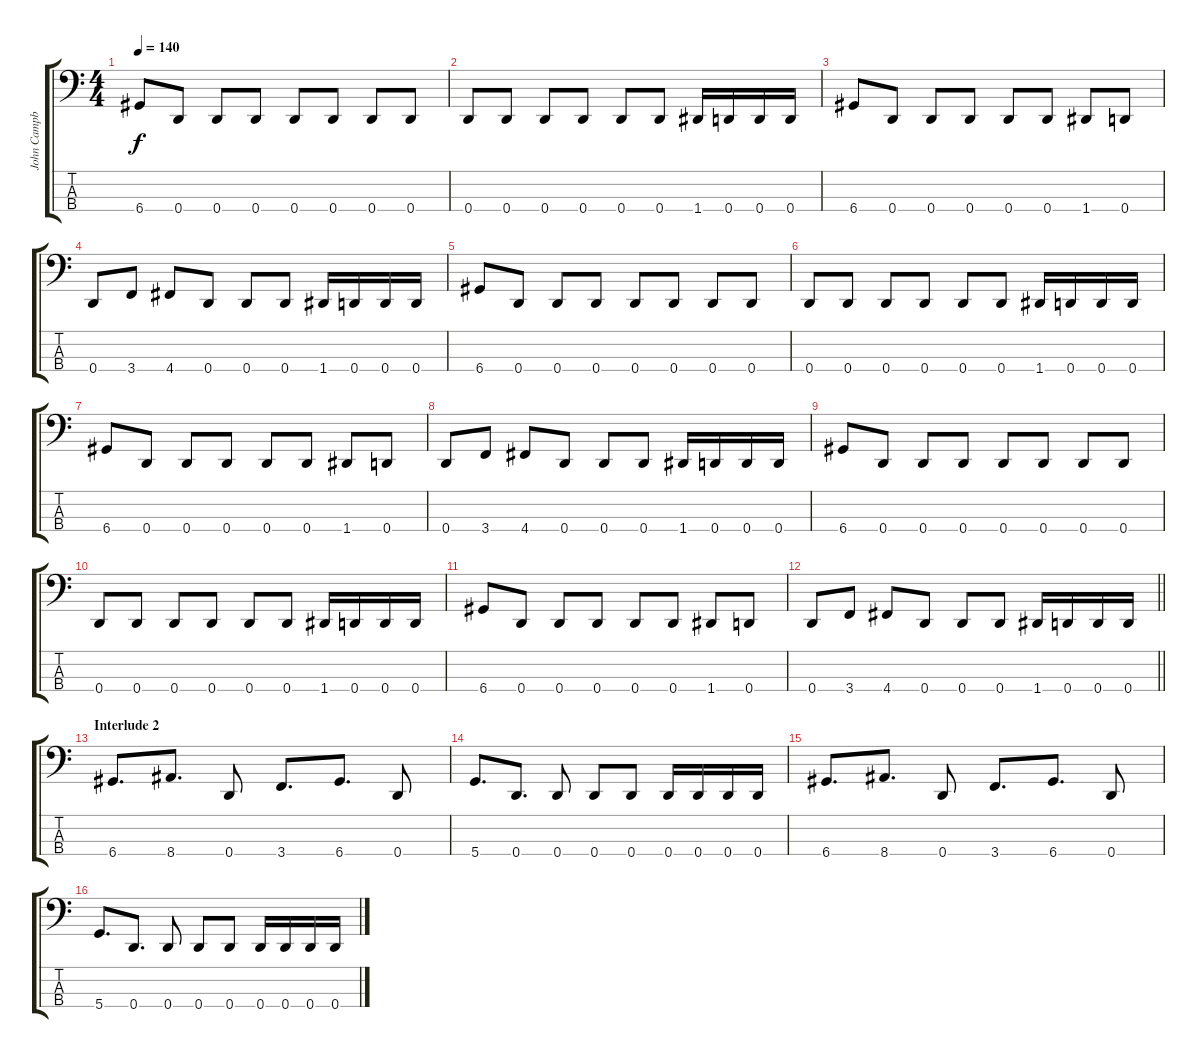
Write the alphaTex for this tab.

\track ("John Campbell" "John Campb") {instrument electricbasspick}
\staff {score tabs}
\tuning (G2 D2 A1 D1) {hide}
\ts (4 4)
\tempo 140
\clef f4
\ks c
6.4.8{dy f} 0.4.8 0.4.8 0.4.8 0.4.8 0.4.8 0.4.8 0.4.8 |
0.4.8 0.4.8 0.4.8 0.4.8 0.4.8 0.4.8 1.4.16 0.4.16 0.4.16 0.4.16 |
6.4.8 0.4.8 0.4.8 0.4.8 0.4.8 0.4.8 1.4.8 0.4.8 |
0.4.8 3.4.8 4.4.8 0.4.8 0.4.8 0.4.8 1.4.16 0.4.16 0.4.16 0.4.16 |
6.4.8 0.4.8 0.4.8 0.4.8 0.4.8 0.4.8 0.4.8 0.4.8 |
0.4.8 0.4.8 0.4.8 0.4.8 0.4.8 0.4.8 1.4.16 0.4.16 0.4.16 0.4.16 |
6.4.8 0.4.8 0.4.8 0.4.8 0.4.8 0.4.8 1.4.8 0.4.8 |
0.4.8 3.4.8 4.4.8 0.4.8 0.4.8 0.4.8 1.4.16 0.4.16 0.4.16 0.4.16 |
6.4.8 0.4.8 0.4.8 0.4.8 0.4.8 0.4.8 0.4.8 0.4.8 |
0.4.8 0.4.8 0.4.8 0.4.8 0.4.8 0.4.8 1.4.16 0.4.16 0.4.16 0.4.16 |
6.4.8 0.4.8 0.4.8 0.4.8 0.4.8 0.4.8 1.4.8 0.4.8 |
\barLineRight lightlight
0.4.8 3.4.8 4.4.8 0.4.8 0.4.8 0.4.8 1.4.16 0.4.16 0.4.16 0.4.16 |
\section ("" "Interlude 2")
6.4.8{d} 8.4.8{d} 0.4.8 3.4.8{d} 6.4.8{d} 0.4.8 |
5.4.8{d} 0.4.8{d} 0.4.8 0.4.8 0.4.8 0.4.16 0.4.16 0.4.16 0.4.16 |
6.4.8{d} 8.4.8{d} 0.4.8 3.4.8{d} 6.4.8{d} 0.4.8 |
5.4.8{d} 0.4.8{d} 0.4.8 0.4.8 0.4.8 0.4.16 0.4.16 0.4.16 0.4.16
